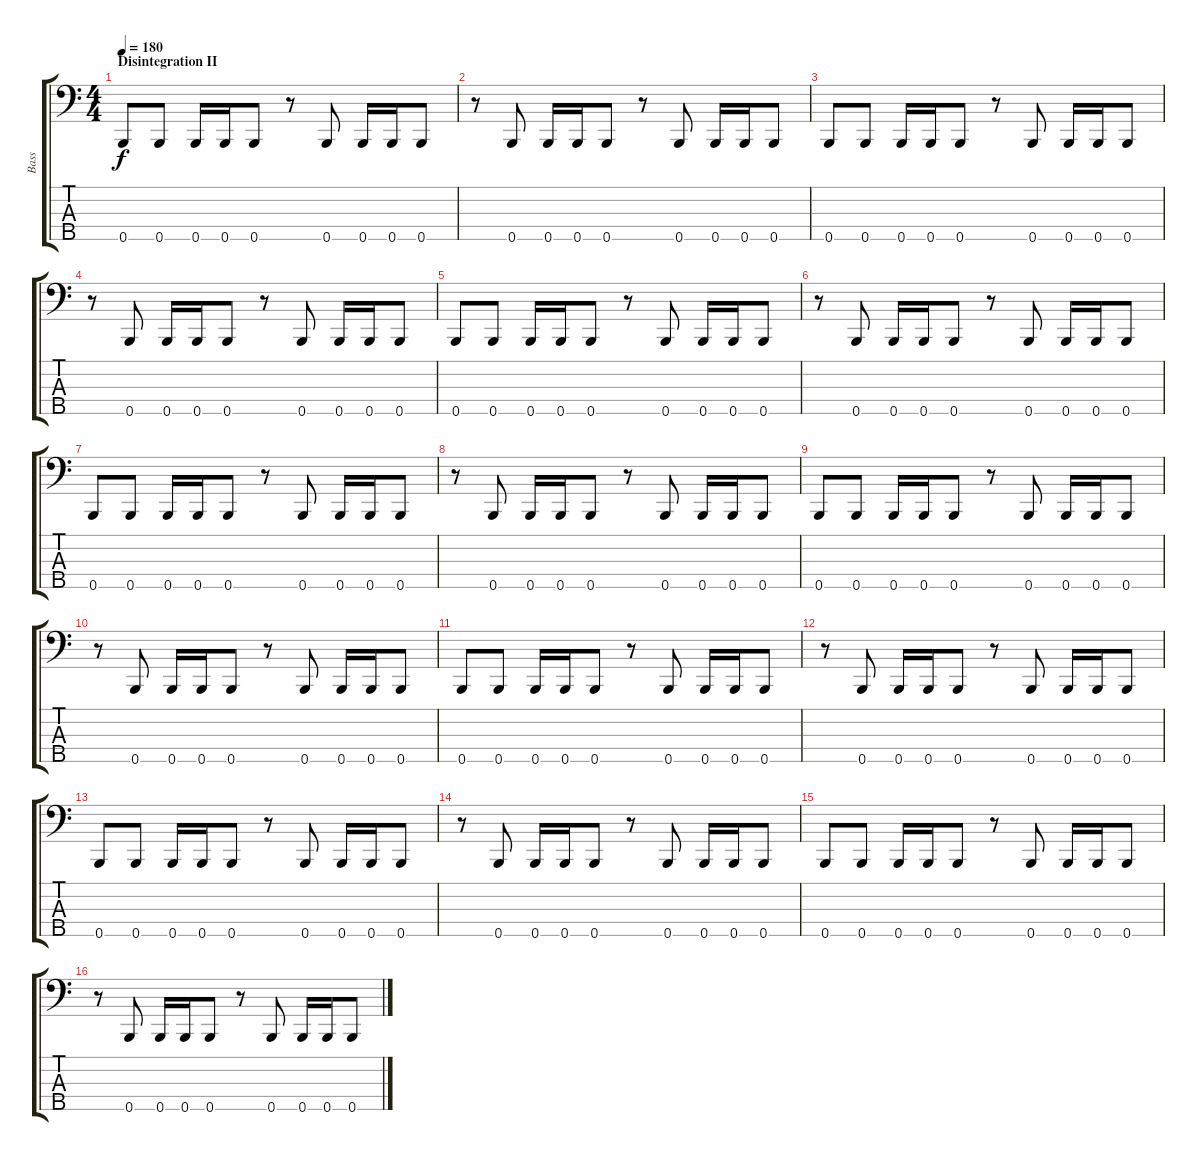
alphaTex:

\track ("Bass" "Bass") {instrument electricbasspick}
\staff {score tabs}
\tuning (G2 D2 A1 E1 B0) {hide}
\ts (4 4)
\section ("" "Disintegration II")
\tempo 180
\clef f4
\ks c
0.5.8{dy f} 0.5.8 0.5.16 0.5.16 0.5.8 r.8 0.5.8 0.5.16 0.5.16 0.5.8 |
r.8 0.5.8 0.5.16 0.5.16 0.5.8 r.8 0.5.8 0.5.16 0.5.16 0.5.8 |
0.5.8 0.5.8 0.5.16 0.5.16 0.5.8 r.8 0.5.8 0.5.16 0.5.16 0.5.8 |
r.8 0.5.8 0.5.16 0.5.16 0.5.8 r.8 0.5.8 0.5.16 0.5.16 0.5.8 |
0.5.8 0.5.8 0.5.16 0.5.16 0.5.8 r.8 0.5.8 0.5.16 0.5.16 0.5.8 |
r.8 0.5.8 0.5.16 0.5.16 0.5.8 r.8 0.5.8 0.5.16 0.5.16 0.5.8 |
0.5.8 0.5.8 0.5.16 0.5.16 0.5.8 r.8 0.5.8 0.5.16 0.5.16 0.5.8 |
r.8 0.5.8 0.5.16 0.5.16 0.5.8 r.8 0.5.8 0.5.16 0.5.16 0.5.8 |
0.5.8 0.5.8 0.5.16 0.5.16 0.5.8 r.8 0.5.8 0.5.16 0.5.16 0.5.8 |
r.8 0.5.8 0.5.16 0.5.16 0.5.8 r.8 0.5.8 0.5.16 0.5.16 0.5.8 |
0.5.8 0.5.8 0.5.16 0.5.16 0.5.8 r.8 0.5.8 0.5.16 0.5.16 0.5.8 |
r.8 0.5.8 0.5.16 0.5.16 0.5.8 r.8 0.5.8 0.5.16 0.5.16 0.5.8 |
0.5.8 0.5.8 0.5.16 0.5.16 0.5.8 r.8 0.5.8 0.5.16 0.5.16 0.5.8 |
r.8 0.5.8 0.5.16 0.5.16 0.5.8 r.8 0.5.8 0.5.16 0.5.16 0.5.8 |
0.5.8 0.5.8 0.5.16 0.5.16 0.5.8 r.8 0.5.8 0.5.16 0.5.16 0.5.8 |
r.8 0.5.8 0.5.16 0.5.16 0.5.8 r.8 0.5.8 0.5.16 0.5.16 0.5.8
